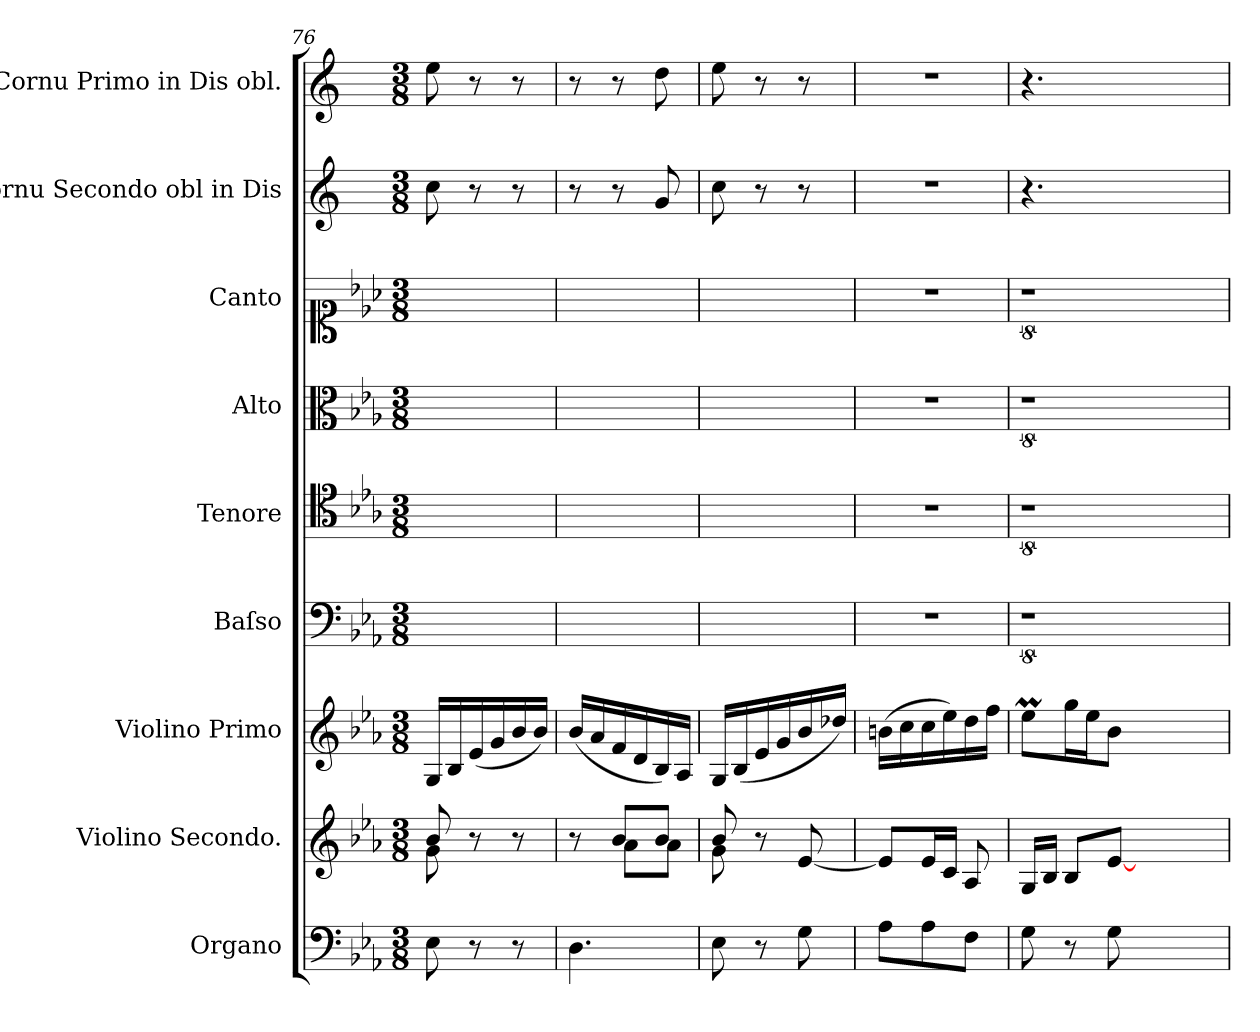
**kern	**kern	**kern	**kern	**kern	**kern	**kern	**kern	**kern
*part9	*part8	*part7	*part6	*part5	*part4	*part3	*part2	*part1
*staff9	*staff8	*staff7	*staff6	*staff5	*staff4	*staff3	*staff2	*staff1
*I"Organo	*I"Violino Secondo.	*I"Violino Primo	*I"Baſso	*I"Tenore	*I"Alto	*I"Canto	*I"Cornu Secondo obl in Dis	*I"Cornu Primo in Dis obl.
*I'org	*I'vl 2	*I'vl 1	*I'B	*I'T	*I'A	*I'C	*I'cor 2	*I'cor 1
*clefF4	*clefG2	*clefG2	*clefF4	*clefC4	*clefC3	*clefC1	*clefG2	*clefG2
*	*	*	*	*	*	*	*ITrd5c9	*ITrd5c9
*k[b-e-a-]	*k[b-e-a-]	*k[b-e-a-]	*k[b-e-a-]	*k[b-e-a-]	*k[b-e-a-]	*k[b-e-a-]	*k[b-e-a-]	*k[b-e-a-]
*E-:	*E-:	*E-:	*E-:	*E-:	*E-:	*E-:	*E-:	*E-:
*M3/8	*M3/8	*M3/8	*M3/8	*M3/8	*M3/8	*M3/8	*M3/8	*M3/8
=76	=76	=76	=76	=76	=76	=76	=76	=76
*	*^	*	*	*	*	*	*	*
8E-\	8b-/	8g\	16G/LL	4.ryy	4.ryy	4.ryy	4.ryy	8e-\	8g\
.	.	.	16B-/	.	.	.	.	.	.
8r	8r	4ryy	(<16e-/	.	.	.	.	8r	8r
.	.	.	16g/	.	.	.	.	.	.
8r	8r	.	16b-/	.	.	.	.	8r	8r
.	.	.	16b-/JJ)	.	.	.	.	.	.
=77	=77	=77	=77	=77	=77	=77	=77	=77	=77
4.D\	8r	8ryy	(<16b-/LL	4.ryy	4.ryy	4.ryy	4.ryy	8r	8r
.	.	.	16a-/	.	.	.	.	.	.
.	8b-/L	8a-\L	16f/	.	.	.	.	8r	8r
.	.	.	16d/	.	.	.	.	.	.
.	8b-/J	8a-\J	16B-/)	.	.	.	.	8B-/	8f\
.	.	.	16A-/JJ	.	.	.	.	.	.
=78	=78	=78	=78	=78	=78	=78	=78	=78	=78
8E-\	8b-/	8g\	16G/LL	4.ryy	4.ryy	4.ryy	4.ryy	8e-\	8g\
.	.	.	(<16B-/	.	.	.	.	.	.
8r	8r	4ryy	16e-/	.	.	.	.	8r	8r
.	.	.	16g/	.	.	.	.	.	.
8G\	[8e-/	.	16b-/	.	.	.	.	8r	8r
.	.	.	16dd-X/JJ)	.	.	.	.	.	.
*	*v	*v	*	*	*	*	*	*	*
=79	=79	=79	=79	=79	=79	=79	=79	=79
8A-\L	8e-/L]	(>16bn\LL	4.r	4.r	4.r	4.r	4.r	4.r
.	.	16cc\	.	.	.	.	.	.
8A-\	16e-/L	16cc\	.	.	.	.	.	.
.	16c/JJ	16ee-\)	.	.	.	.	.	.
8F\J	8A-/	16dd\	.	.	.	.	.	.
.	.	16ff\JJ	.	.	.	.	.	.
=80	=80	=80	=80	=80	=80	=80	=80	=80
8G\	16G/LL	8ee-M\L	8%9r	8%9r	8%9r	8%9r	4.r	4.r
.	16B-/JJ	.	.	.	.	.	.	.
8r	8B-/L	16gg\L	.	.	.	.	.	.
.	.	16ee-\J	.	.	.	.	.	.
8G\	[8e-/J	8b-\J	.	.	.	.	.	.
2.ryy	2.ryy	2.ryy	.	.	.	.	2.ryy	2.ryy
=	=	=	=	=	=	=	=	=
*-	*-	*-	*-	*-	*-	*-	*-	*-
